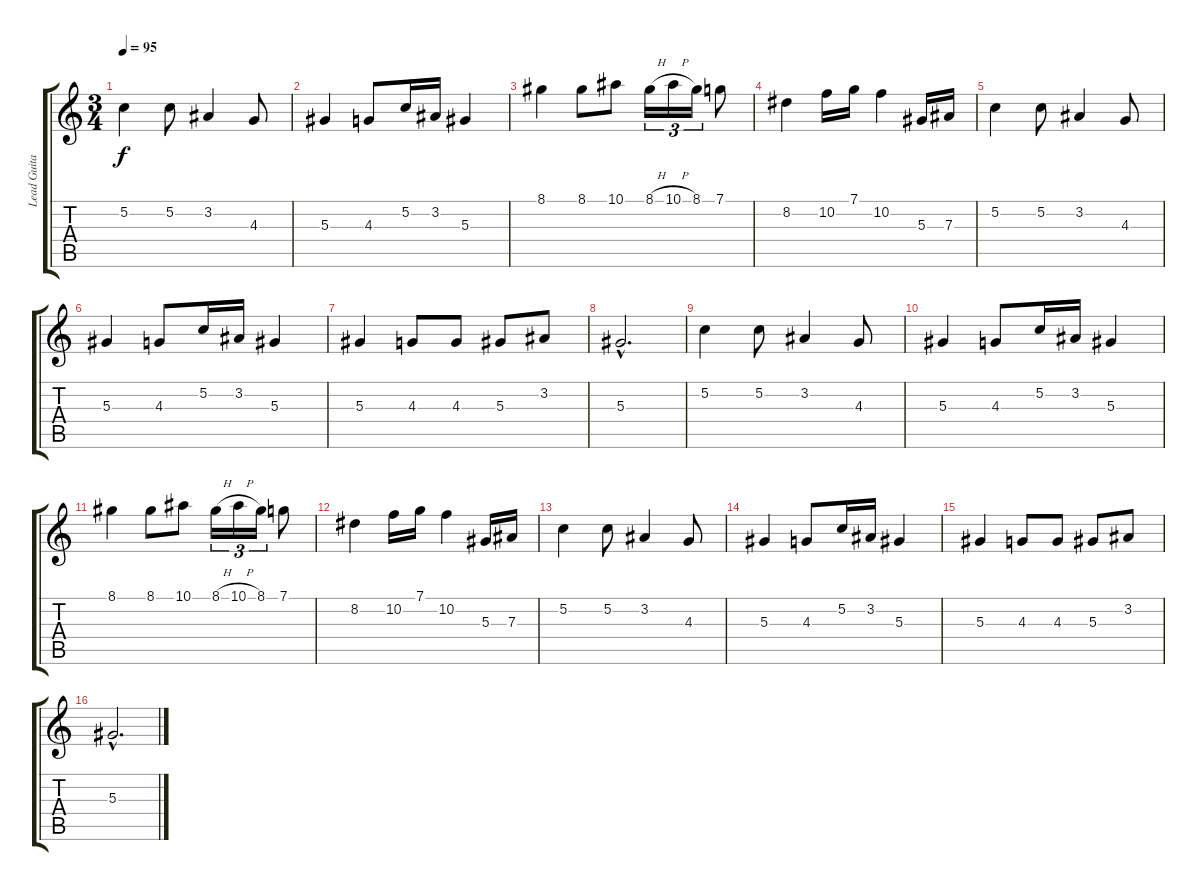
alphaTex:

\track ("Lead Guitar II" "Lead Guita") {instrument distortionguitar}
\staff {score tabs}
\tuning (C4 G3 Eb3 Bb2 F2 C2) {hide}
\ts (3 4)
\tempo 95
\clef g2
\ks c
5.2.4{dy f} 5.2.8 3.2.4 4.3.8 |
5.3.4 4.3.8 5.2.16 3.2.16 5.3.4 |
8.1.4 8.1.8 10.1.8 8.1{h}.16{tu (3 2)} 10.1{h}.16{tu (3 2)} 8.1.16{tu (3 2)} 7.1.8 |
8.2.4 10.2.16 7.1.16 10.2.4 5.3.16 7.3.16 |
5.2.4 5.2.8 3.2.4 4.3.8 |
5.3.4 4.3.8 5.2.16 3.2.16 5.3.4 |
5.3.4 4.3.8 4.3.8 5.3.8 3.2.8 |
5.3{hac}.2{d} |
5.2.4 5.2.8 3.2.4 4.3.8 |
5.3.4 4.3.8 5.2.16 3.2.16 5.3.4 |
8.1.4 8.1.8 10.1.8 8.1{h}.16{tu (3 2)} 10.1{h}.16{tu (3 2)} 8.1.16{tu (3 2)} 7.1.8 |
8.2.4 10.2.16 7.1.16 10.2.4 5.3.16 7.3.16 |
5.2.4 5.2.8 3.2.4 4.3.8 |
5.3.4 4.3.8 5.2.16 3.2.16 5.3.4 |
5.3.4 4.3.8 4.3.8 5.3.8 3.2.8 |
5.3{hac}.2{d}
